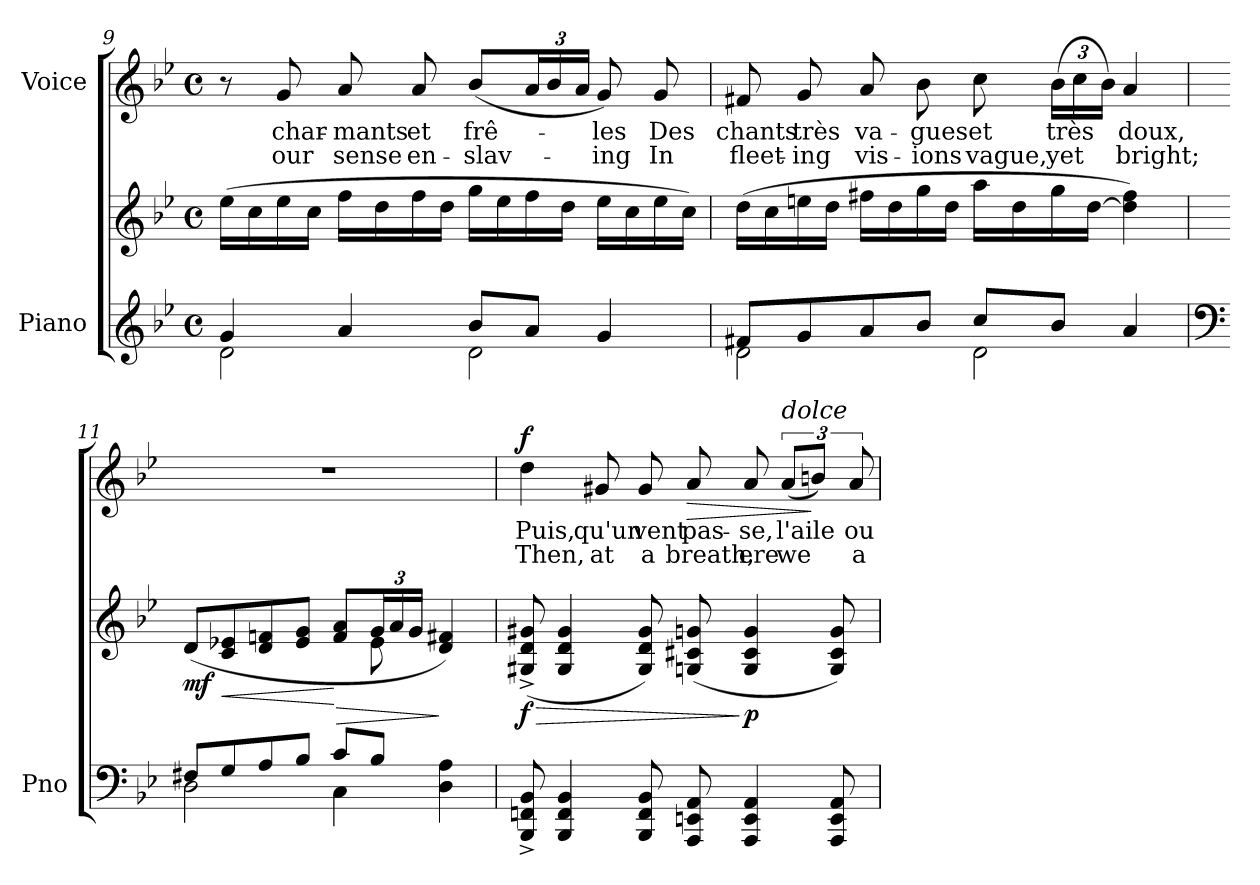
**kern	**kern	**dynam	**kern	**text	**text	**dynam
*part2	*part2	*part2	*part1	*part1	*part1	*part1
*staff3	*staff2	*staff2/3	*staff1	*staff1	*staff1	*staff1
*I"Piano	*	*	*I"Voice	*	*	*
*I'Pno	*	*	*	*	*	*
!!LO:PB:g=z
*clefG2	*clefG2	*	*clefG2	*	*	*
*k[b-e-]	*k[b-e-]	*	*k[b-e-]	*	*	*
*M4/4	*M4/4	*	*M4/4	*	*	*
*met(c)	*met(c)	*	*met(c)	*	*	*
=9	=9	=9	=9	=9	=9	=9
*^	*	*	*	*	*	*
4g/	2d\	(>16ee-\LL	.	8r	.	.	.
.	.	16cc\	.	.	.	.	.
!	!	!	!	!	!LO:LY:b	!LO:LY:b	!
.	.	16ee-\	.	8g/	char-	our	.
.	.	16cc\JJ	.	.	.	.	.
!	!	!	!	!	!LO:LY:b	!LO:LY:b	!
4a/	.	16ff\LL	.	8a/	-mants	sense	.
.	.	16dd\	.	.	.	.	.
!	!	!	!	!	!LO:LY:b	!LO:LY:b	!
.	.	16ff\	.	8a/	et	en-	.
.	.	16dd\JJ	.	.	.	.	.
!	!	!	!	!	!LO:LY:b	!LO:LY:b	!
8b-/L	2d\	16gg\LL	.	(<8b-/L	frê-	-slav-	.
.	.	16ee-\	.	.	.	.	.
*	*	*	*	*Xbrackettup	*	*	*
8a/J	.	16ff\	.	24a/L	.	.	.
.	.	.	.	24b-/	.	.	.
.	.	16dd\JJ	.	.	.	.	.
.	.	.	.	24a/JJ	.	.	.
!	!	!	!	!	!LO:LY:b	!LO:LY:b	!
4g/	.	16ee-\LL	.	8g/)	-les	-ing	.
.	.	16cc\	.	.	.	.	.
!	!	!	!	!	!LO:LY:b	!LO:LY:b	!
.	.	16ee-\	.	8g/	Des	In	.
.	.	16cc\JJ)	.	.	.	.	.
=10	=10	=10	=10	=10	=10	=10	=10
!	!	!	!	!	!LO:LY:b	!LO:LY:b	!
8f#X/L	2d\	(>16dd\LL	.	8f#X/	chants	fleet-	.
.	.	16cc\	.	.	.	.	.
!	!	!	!	!	!LO:LY:b	!LO:LY:b	!
8g/	.	16een\	.	8g/	très	-ing	.
.	.	16dd\JJ	.	.	.	.	.
!	!	!	!	!	!LO:LY:b	!LO:LY:b	!
8a/	.	16ff#X\LL	.	8a/	va-	vis-	.
.	.	16dd\	.	.	.	.	.
!	!	!	!	!	!LO:LY:b	!LO:LY:b	!
8b-/J	.	16gg\	.	8b-\	-gues	-ions	.
.	.	16dd\JJ	.	.	.	.	.
!	!	!	!	!	!LO:LY:b	!LO:LY:b	!
8cc/L	2d\	16aa\LL	.	8cc\	et	vague,	.
.	.	16dd\	.	.	.	.	.
!	!	!	!	!	!LO:LY:b	!LO:LY:b	!
8b-/J	.	16gg\	.	(>24b-\LL	très	yet	.
.	.	.	.	24cc\	.	.	.
.	.	[16dd\JJ	.	.	.	.	.
.	.	.	.	24b-\JJ)	.	.	.
!	!	!	!	!	!LO:LY:b	!LO:LY:b	!
4a/	.	4dd\] 4ff#\)	.	4a/	doux,	bright;	.
!!LO:LB:g=z
=11	=11	=11	=11	=11	=11	=11	=11
*clefF4	*	*	*	*	*	*	*
*	*	*^	*	*	*	*	*
!	!	!	!	!LO:DY:b	!	!	!	!
8F#X/L	2D\	(>8d/L	8ryy	mf	1r	.	.	.
!	!	!	!	!LO:HP:b	!	!	!	!
*	*	*v	*v	*	*	*	*	*
8G/	.	8c/ 8e-X/	<	.	.	.	.
8A/	.	8d/ 8fn/	.	.	.	.	.
8B-/J	.	8e-/ 8g/J	.	.	.	.	.
!	!	!	!LO:HP:n=1:b	!	!	!	!
8c/L	4C\	8f/ 8a/L	[ >	.	.	.	.
*	*	*Xbrackettup	*	*	*	*	*
*	*	*^	*	*	*	*	*
8B-/J	.	24g/L	8e-\	.	.	.	.	.
.	.	24a/	.	.	.	.	.	.
.	.	24g/JJ	.	.	.	.	.	.
4D\ 4A\	4ryy	4d/ 4f#X/)	4ryy	]	.	.	.	.
=12	=12	=12	=12	=12	=12	=12	=12	=12
!	!	!	!	!LO:HP:b	!	!LO:LY:b	!LO:LY:b	!
!	!	!	!	!LO:DY:n=1:b	!	!	!	!LO:DY:a
*v	*v	*	*	*	*	*	*	*
*	*v	*v	*	*	*	*	*
8BBB-/^ 8FFn/^ 8BB-/^	(>8G#X/^ 8d/^ 8g#X/^	> f	4dd\	Puis,	Then,	f
4BBB-/ 4FF/ 4BB-/	4G#/ 4d/ 4g#/	.	.	.	.	.
!	!	!	!	!LO:LY:b	!LO:LY:b	!
.	.	.	8g#X/	qu'un	at	.
!	!	!	!	!LO:LY:b	!LO:LY:b	!
8BBB-/ 8FF/ 8BB-/	8G#/ 8d/ 8g#/)	.	8g#/	vent	a	.
!	!	!	!	!LO:LY:b	!LO:LY:b	!LO:HP:b
8AAA/ 8EEn/ 8AA/	(>8Gn/ 8c#X/ 8gn/	.	8a/	pas-	breath,	>
!	!	!LO:DY:n=2:b	!	!LO:LY:b	!LO:LY:b	!
4AAA/ 4EE/ 4AA/	4G/ 4c#/ 4g/	] p	8a/	-se,	ere	.
*	*	*	*brackettup	*	*	*
!	!	!	!LO:TX:a:i:t=dolce	!	!	!
!	!	!	!	!LO:LY:b	!LO:LY:b	!
.	.	.	(<12a/L	l'aile	we	.
.	.	.	12bn/J)	.	.	]
8AAA/ 8EE/ 8AA/	8G/ 8c#/ 8g/)	.	.	.	.	.
!	!	!	!	!LO:LY:b	!LO:LY:b	!
.	.	.	12a/	ou-	-a-	.
=	=	=	=	=	=	=
*-	*-	*-	*-	*-	*-	*-
